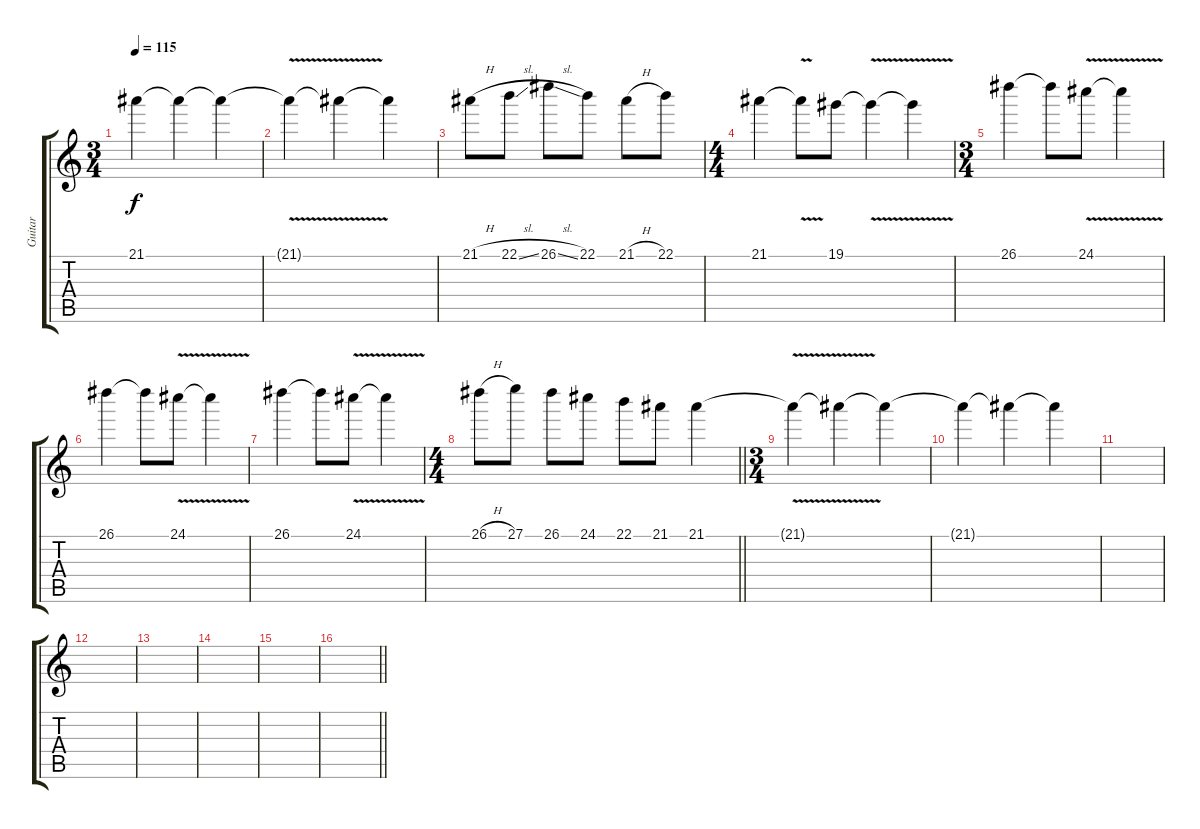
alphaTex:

\track ("Guitar" "Guitar") {instrument electricguitarclean}
\staff {score tabs}
\tuning (Db4 Ab3 E3 B2 Gb2 Db2) {hide}
\ts (3 4)
\tempo 115
\clef g2
\ks c
21.1.4{dy f} 21.1{t}.4 21.1{t}.4 |
21.1{v t}.4 21.1{t}.4 21.1{t}.4 |
21.1{h}.8 22.1{sl}.8 26.1{sl}.8 22.1.8 21.1{h}.8 22.1.8 |
\ts (4 4)
21.1.4 21.1{v t}.8 19.1.8 19.1{v t}.4 19.1{t}.4 |
\ts (3 4)
26.1.4 26.1{t}.8 24.1{v}.8 24.1{t}.4 |
26.1.4 26.1{t}.8 24.1{v}.8 24.1{t}.4 |
26.1.4 26.1{t}.8 24.1{v}.8 24.1{t}.4 |
\ts (4 4)
\barLineRight lightlight
26.1{h}.8 27.1.8 26.1.8 24.1.8 22.1.8 21.1.8 21.1.4 |
\ts (3 4)
\section ("" "")
21.1{v t}.4 21.1{t}.4 21.1{t}.4 |
21.1{t}.4 21.1{t}.4 21.1{t}.4 |
|
|
|
|
|
\barLineRight lightlight
